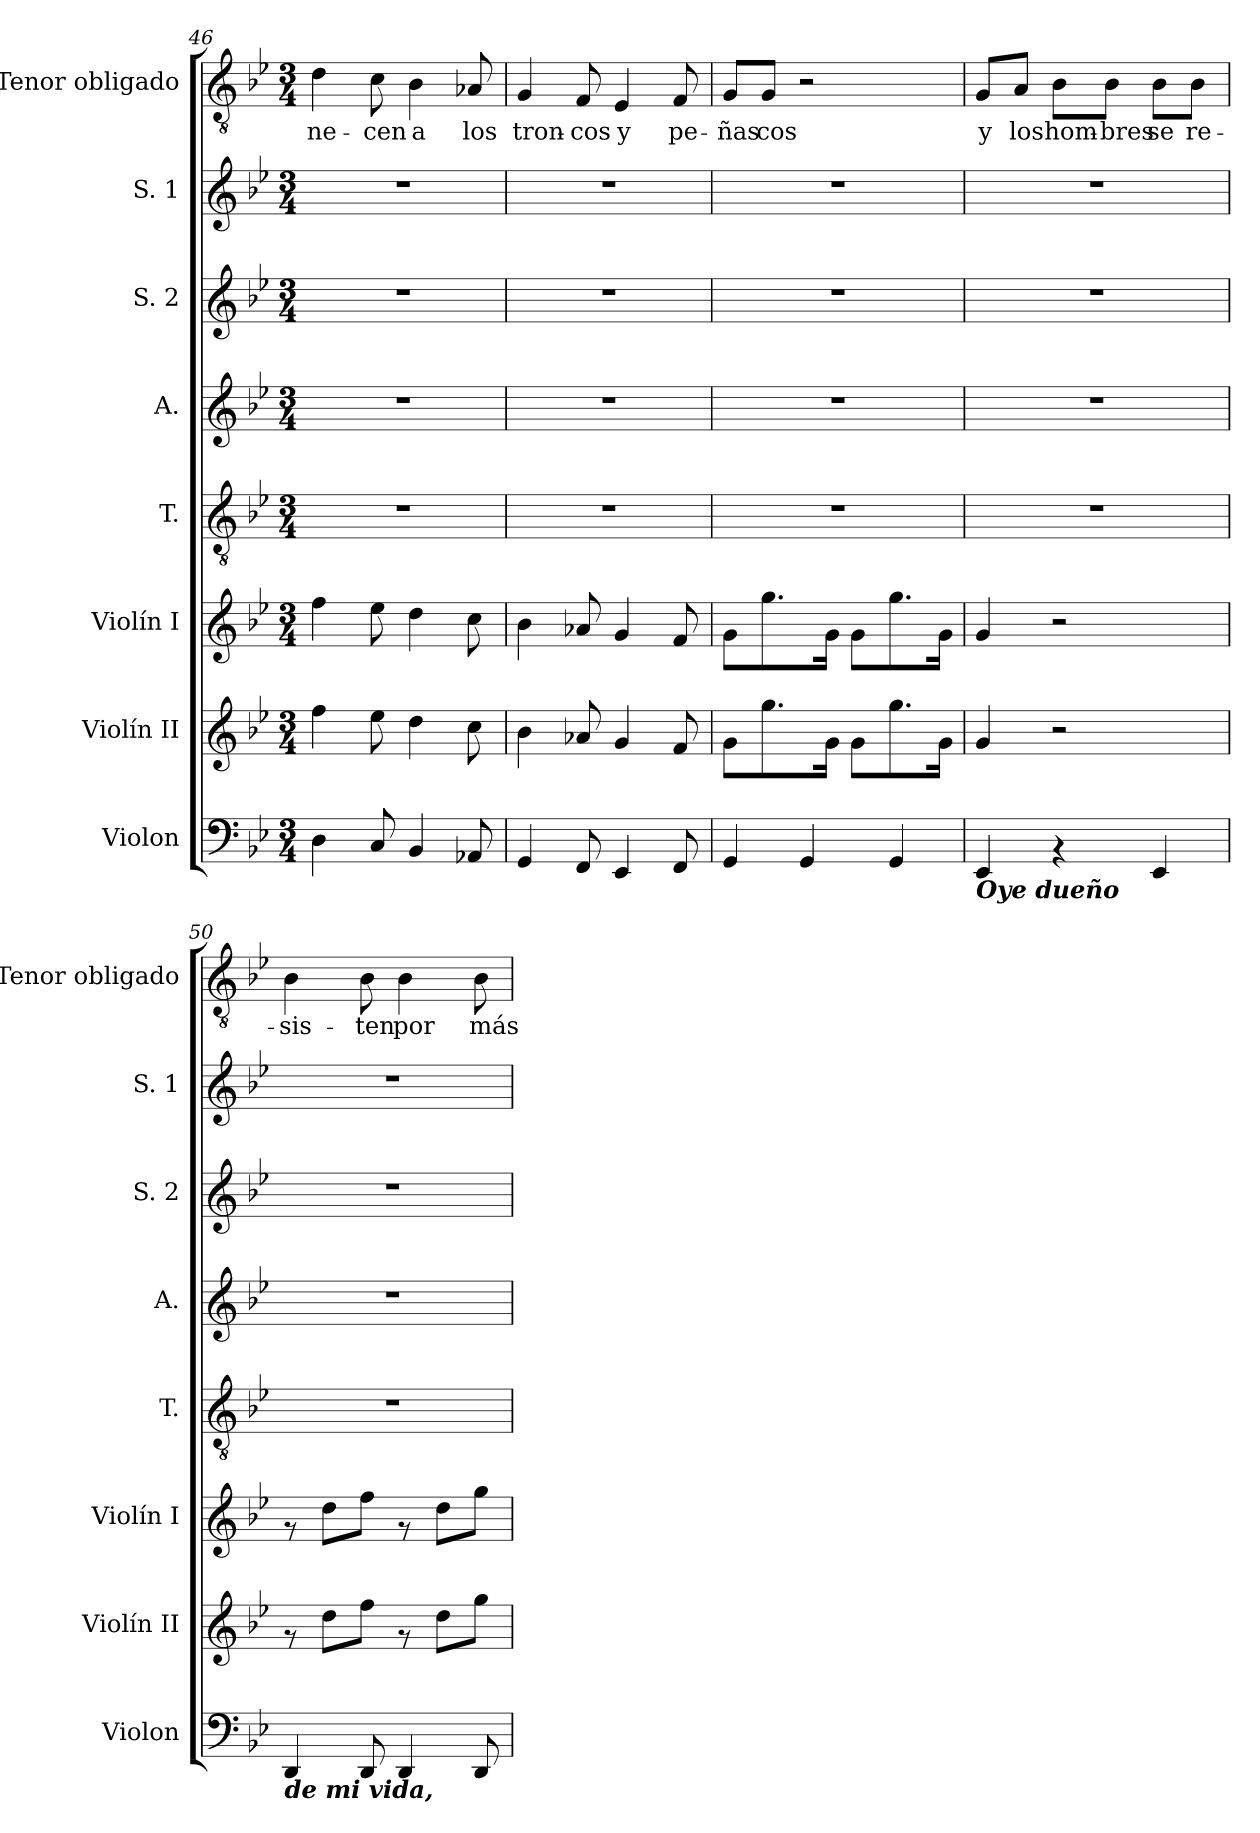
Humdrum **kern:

**kern	**kern	**kern	**kern	**kern	**kern	**kern	**kern	**text
*part8	*part7	*part6	*part5	*part4	*part3	*part2	*part1	*part1
*staff8	*staff7	*staff6	*staff5	*staff4	*staff3	*staff2	*staff1	*staff1
*I"Violon	*I"Violín II	*I"Violín I	*I"T.	*I"A.	*I"S. 2	*I"S. 1	*I"Tenor obligado	*
*I'Violon	*I'Violín II	*I'Violín I	*I'T.	*I'A.	*I'S. 2	*I'S. 1	*I'Tenor obligado	*
*clefF4	*clefG2	*clefG2	*clefGv2	*clefG2	*clefG2	*clefG2	*clefGv2	*
*k[b-e-]	*k[b-e-]	*k[b-e-]	*k[b-e-]	*k[b-e-]	*k[b-e-]	*k[b-e-]	*k[b-e-]	*
*B-:	*B-:	*B-:	*B-:	*B-:	*B-:	*B-:	*B-:	*
*M3/4	*M3/4	*M3/4	*M3/4	*M3/4	*M3/4	*M3/4	*M3/4	*
=46	=46	=46	=46	=46	=46	=46	=46	=46
!	!	!	!	!	!	!	!	!LO:LY:b
4D\	4ff\	4ff\	2.r	2.r	2.r	2.r	4d\	-ne-
!	!	!	!	!	!	!	!	!LO:LY:b
8C/	8ee-\	8ee-\	.	.	.	.	8c\	-cen
!	!	!	!	!	!	!	!	!LO:LY:b
4BB-/	4dd\	4dd\	.	.	.	.	4B-\	a
!	!	!	!	!	!	!	!	!LO:LY:b
8AA-X/	8cc\	8cc\	.	.	.	.	8A-X/	los
!!LO:LB:g=z
=47	=47	=47	=47	=47	=47	=47	=47	=47
!	!	!	!	!	!	!	!	!LO:LY:b
4GG/	4b-\	4b-\	2.r	2.r	2.r	2.r	4G/	tron-
!	!	!	!	!	!	!	!	!LO:LY:b
8FF/	8a-X/	8a-X/	.	.	.	.	8F/	-cos
!	!	!	!	!	!	!	!	!LO:LY:b
4EE-/	4g/	4g/	.	.	.	.	4E-/	y
!	!	!	!	!	!	!	!	!LO:LY:b
8FF/	8f/	8f/	.	.	.	.	8F/	pe-
=48	=48	=48	=48	=48	=48	=48	=48	=48
!	!	!	!	!	!	!	!	!LO:LY:b
4GG/	8g\L	8g\L	2.r	2.r	2.r	2.r	8G/L	-ñas
!	!	!	!	!	!	!	!	!LO:LY:b
.	8.gg\	8.gg\	.	.	.	.	8G/J	cos
4GG/	.	.	.	.	.	.	2r	.
.	16g\Jk	16g\Jk	.	.	.	.	.	.
.	8g\L	8g\L	.	.	.	.	.	.
4GG/	8.gg\	8.gg\	.	.	.	.	.	.
.	16g\Jk	16g\Jk	.	.	.	.	.	.
=49	=49	=49	=49	=49	=49	=49	=49	=49
!LO:TX:b:Bi:t=Oye dueño	!	!	!	!	!	!	!	!
!	!	!	!	!	!	!	!	!LO:LY:b
4EE-/	4g/	4g/	2.r	2.r	2.r	2.r	8G/L	y
!	!	!	!	!	!	!	!	!LO:LY:b
.	.	.	.	.	.	.	8A/J	los
!	!	!	!	!	!	!	!	!LO:LY:b
4rAA	2r	2r	.	.	.	.	8B-\L	hom-
!	!	!	!	!	!	!	!	!LO:LY:b
.	.	.	.	.	.	.	8B-\J	-bres
!	!	!	!	!	!	!	!	!LO:LY:b
4EE-/	.	.	.	.	.	.	8B-\L	se
!	!	!	!	!	!	!	!	!LO:LY:b
.	.	.	.	.	.	.	8B-\J	re-
=50	=50	=50	=50	=50	=50	=50	=50	=50
!LO:TX:b:Bi:t=de mi vida,	!	!	!	!	!	!	!	!
!	!	!	!	!	!	!	!	!LO:LY:b
4DD/	8rf	8rf	2.r	2.r	2.r	2.r	4B-\	-sis-
.	8dd\L	8dd\L	.	.	.	.	.	.
!	!	!	!	!	!	!	!	!LO:LY:b
8DD/	8ff\J	8ff\J	.	.	.	.	8B-\	-ten
!	!	!	!	!	!	!	!	!LO:LY:b
4DD/	8rf	8rf	.	.	.	.	4B-\	por
.	8dd\L	8dd\L	.	.	.	.	.	.
!	!	!	!	!	!	!	!	!LO:LY:b
8DD/	8gg\J	8gg\J	.	.	.	.	8B-\	más
=	=	=	=	=	=	=	=	=
*-	*-	*-	*-	*-	*-	*-	*-	*-
